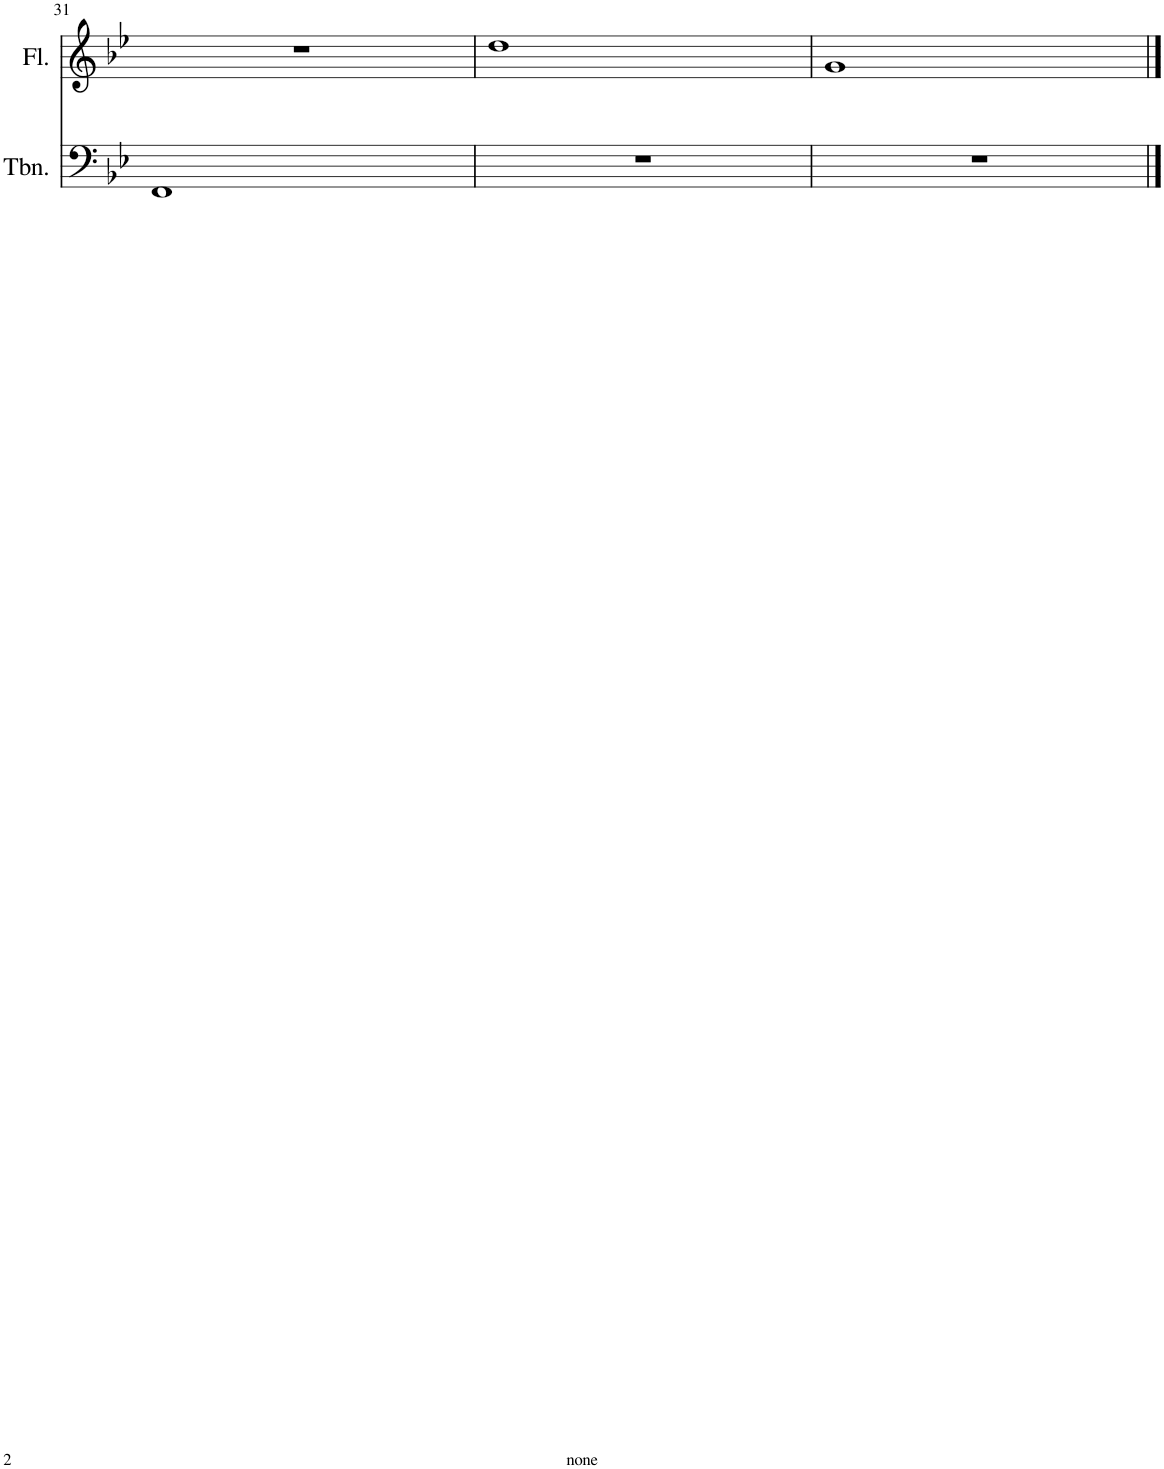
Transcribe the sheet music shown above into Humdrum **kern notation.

**kern	**kern
*part2	*part1
*staff2	*staff1
*I"Trombone	*I"Flute
*I'Tbn.	*I'Fl.
!!LO:PB:g=z
*clefF4	*clefG2
*k[b-e-]	*k[b-e-]
*M4/4	*M4/4
*met(c)	*met(c)
=31	=31
1FF	1r
=32	=32
1r	1dd
=33	=33
1r	1g
==	==
*-	*-
